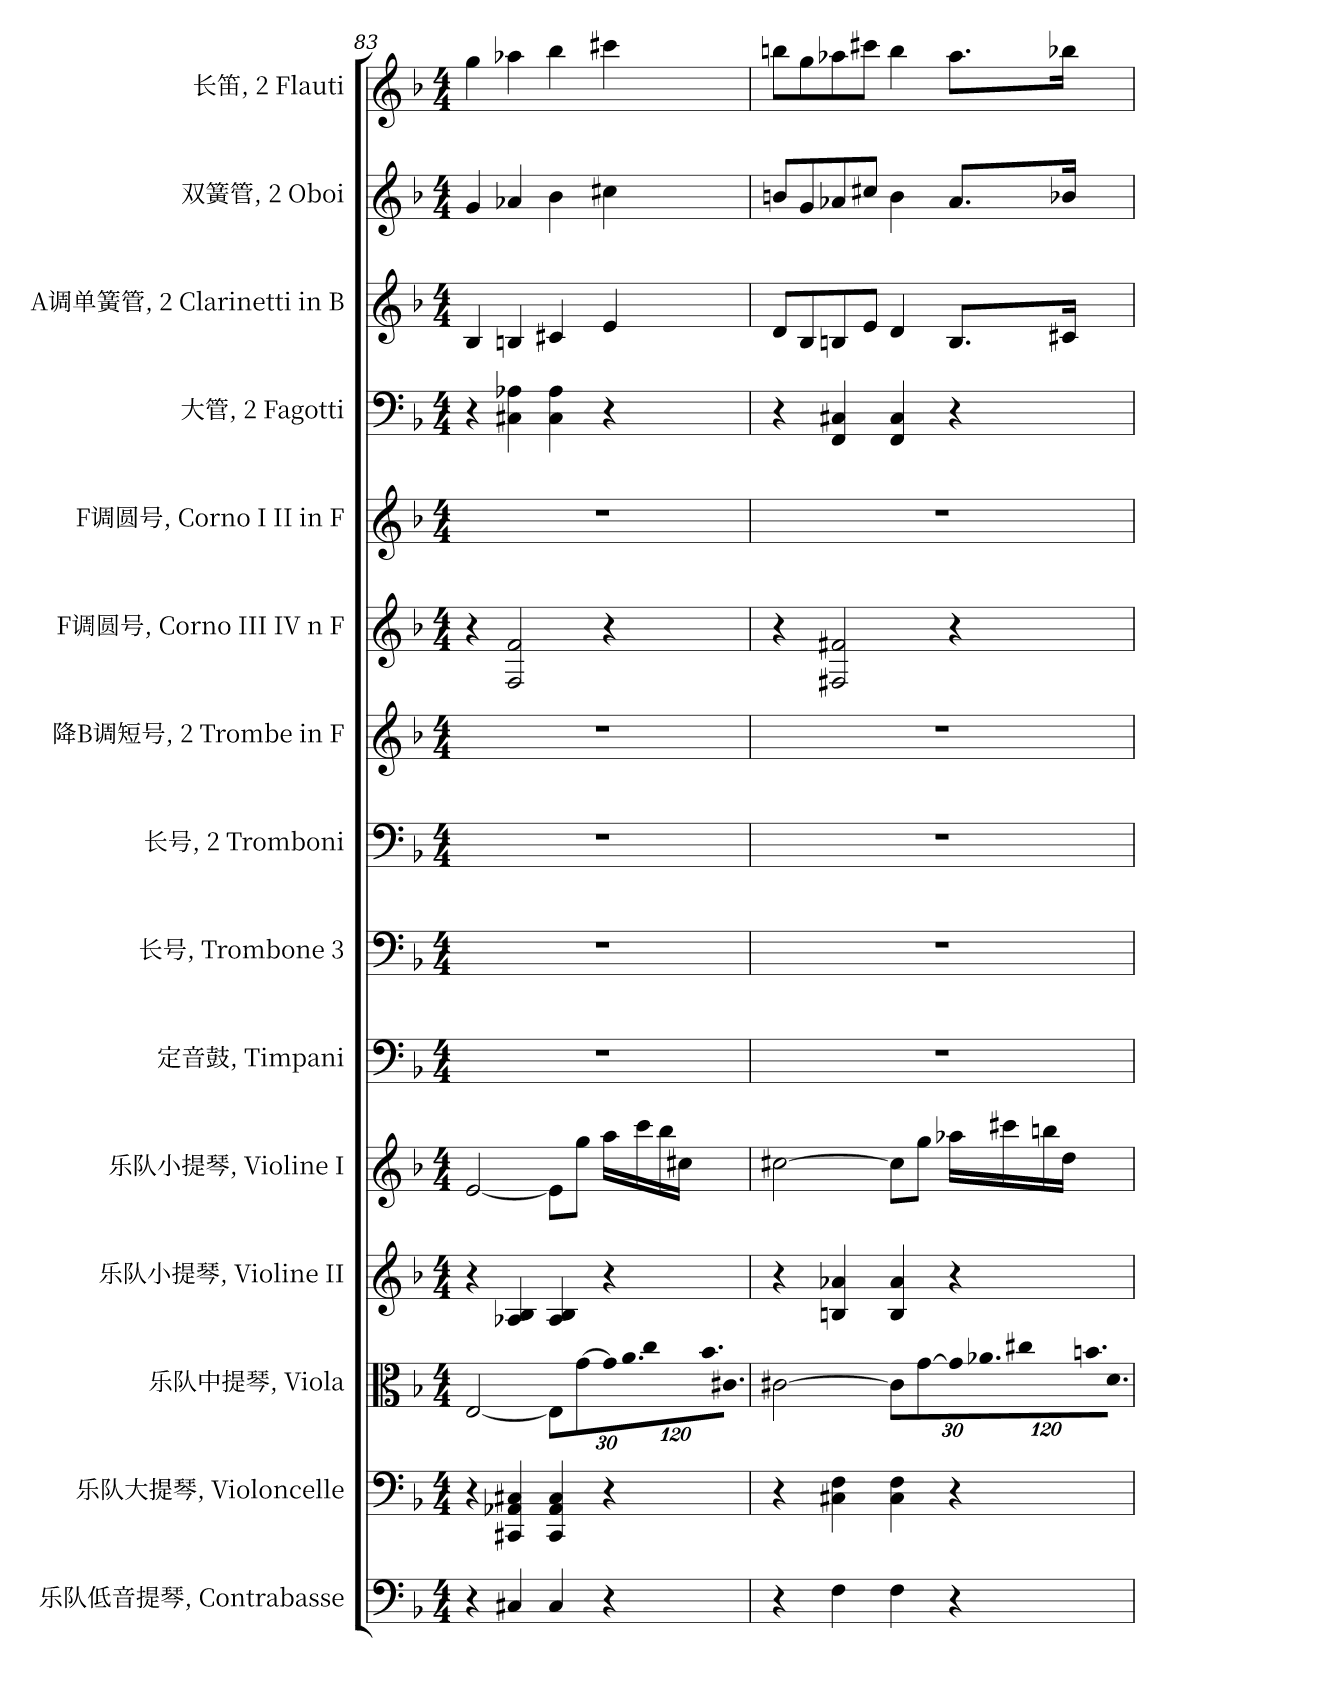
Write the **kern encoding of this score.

**kern	**kern	**kern	**kern	**kern	**kern	**kern	**kern	**kern	**kern	**kern	**kern	**kern	**kern	**kern
*part15	*part14	*part13	*part12	*part11	*part10	*part9	*part8	*part7	*part6	*part5	*part4	*part3	*part2	*part1
*staff15	*staff14	*staff13	*staff12	*staff11	*staff10	*staff9	*staff8	*staff7	*staff6	*staff5	*staff4	*staff3	*staff2	*staff1
*I"乐队低音提琴, Contrabasse	*I"乐队大提琴, Violoncelle	*I"乐队中提琴, Viola	*I"乐队小提琴, Violine II	*I"乐队小提琴, Violine I	*I"定音鼓, Timpani	*I"长号, Trombone 3	*I"长号, 2 Tromboni	*I"降B调短号, 2 Trombe in F	*I"F调圆号, Corno III IV n F	*I"F调圆号, Corno I II in F	*I"大管, 2 Fagotti	*I"A调单簧管, 2 Clarinetti in B	*I"双簧管, 2 Oboi	*I"长笛, 2 Flauti
*I'Cbs.	*	*	*	*	*I'Timp.	*I'Tbn.	*I'Tbn.	*	*	*	*	*I'A Cl.	*I'Ob.	*I'Fl.
*clefF4	*clefF4	*clefC3	*clefG2	*clefG2	*clefF4	*clefF4	*clefF4	*clefG2	*clefG2	*clefG2	*clefF4	*clefG2	*clefG2	*clefG2
*ITrd7c12	*	*	*	*	*	*	*	*ITrd1c2	*ITrd4c7	*ITrd4c7	*	*ITrd2c3	*	*
*k[b-]	*k[b-]	*k[b-]	*k[b-]	*k[b-]	*k[b-]	*k[b-]	*k[b-]	*k[b-e-a-]	*k[b-e-]	*k[b-e-]	*k[b-]	*k[f#c#]	*k[b-]	*k[b-]
*M4/4	*M4/4	*M4/4	*M4/4	*M4/4	*M4/4	*M4/4	*M4/4	*M4/4	*M4/4	*M4/4	*M4/4	*M4/4	*M4/4	*M4/4
=83	=83	=83	=83	=83	=83	=83	=83	=83	=83	=83	=83	=83	=83	=83
4r	4r	[2E/	4r	[2e/	1r	1r	1r	1r	4r	1r	4r	4G/	4g/	4gg\
4CC#X/	4CC#X/ 4AA-X/ 4C#X/	.	4A-X/ 4B-/	.	.	.	.	.	2BB-/ 2B-/	.	4C#X\ 4A-X\	4G#X/	4a-X/	4aa-X\
4CC#/	4CC#/ 4AA-/ 4C#/	8E\L]	4A-/ 4B-/	8e\L]	.	.	.	.	.	.	4C#\ 4A-\	4A#X/	4b-\	4bb-\
.	.	[8g\	.	8gg\J	.	.	.	.	.	.	.	.	.	.
*	*	*Xbrackettup	*	*	*	*	*	*	*	*	*	*	*	*
*	*	*	*	*	*	*	*	*	*	*	*	*	*	*MM53
!	!	!LO:N:vis=256%9	!	!	!	!	!	!	!	!	!	!	!	!
4r	4r	960%17g\KLL]	4r	16aa\LL	.	.	.	.	4r	.	4r	4c#/	4cc#X\	4ccc#X\
!	!	!LO:N:vis=32.	!	!	!	!	!	!	!	!	!	!	!	!
.	.	1920%103a\J	.	.	.	.	.	.	.	.	.	.	.	.
.	.	.	.	16ccc\	.	.	.	.	.	.	.	.	.	.
!	!	!LO:N:vis=16	!	!	!	!	!	!	!	!	!	!	!	!
.	.	1920%137cc\	.	.	.	.	.	.	.	.	.	.	.	.
.	.	.	.	16bb-\	.	.	.	.	.	.	.	.	.	.
!	!	!LO:N:vis=32.	!	!	!	!	!	!	!	!	!	!	!	!
.	.	1920%103b-\L	.	.	.	.	.	.	.	.	.	.	.	.
.	.	.	.	16cc#X\JJ	.	.	.	.	.	.	.	.	.	.
!	!	!LO:N:vis=32.	!	!	!	!	!	!	!	!	!	!	!	!
.	.	1920%103c#X\JJJ	.	.	.	.	.	.	.	.	.	.	.	.
!!LO:PB:g=z
=84	=84	=84	=84	=84	=84	=84	=84	=84	=84	=84	=84	=84	=84	=84
4r	4r	[2c#X\	4r	[2cc#X\	1r	1r	1r	1r	4r	1r	4r	8B/L	8bn/L	8bbn\L
.	.	.	.	.	.	.	.	.	.	.	.	8G/	8g/	8gg\
4FF\	4C#X\ 4F\	.	4Bn/ 4a-X/	.	.	.	.	.	2BBn/ 2Bn/	.	4FF/ 4C#X/	8G#X/	8a-X/	8aa-X\
.	.	.	.	.	.	.	.	.	.	.	.	8c#/J	8cc#X/J	8ccc#X\J
4FF\	4C#\ 4F\	8c#\L]	4B/ 4a-/	8cc#\L]	.	.	.	.	.	.	4FF/ 4C#/	4B/	4b\	4bb\
.	.	[8g\	.	8gg\J	.	.	.	.	.	.	.	.	.	.
!	!	!LO:N:vis=256%9	!	!	!	!	!	!	!	!	!	!	!	!
4r	4r	960%17g\KLL]	4r	16aa-X\LL	.	.	.	.	4r	.	4r	8.G#/L	8.a-/L	8.aa-\L
!	!	!LO:N:vis=32.	!	!	!	!	!	!	!	!	!	!	!	!
.	.	1920%103a-X\J	.	.	.	.	.	.	.	.	.	.	.	.
.	.	.	.	16ccc#X\	.	.	.	.	.	.	.	.	.	.
!	!	!LO:N:vis=16	!	!	!	!	!	!	!	!	!	!	!	!
.	.	1920%137cc#X\	.	.	.	.	.	.	.	.	.	.	.	.
.	.	.	.	16bbn\	.	.	.	.	.	.	.	.	.	.
!	!	!LO:N:vis=32.	!	!	!	!	!	!	!	!	!	!	!	!
.	.	1920%103bn\L	.	.	.	.	.	.	.	.	.	.	.	.
.	.	.	.	16dd\JJ	.	.	.	.	.	.	.	16A#X/Jk	16b-X/Jk	16bb-X\Jk
!	!	!LO:N:vis=32.	!	!	!	!	!	!	!	!	!	!	!	!
.	.	1920%103d\JJJ	.	.	.	.	.	.	.	.	.	.	.	.
=	=	=	=	=	=	=	=	=	=	=	=	=	=	=
*-	*-	*-	*-	*-	*-	*-	*-	*-	*-	*-	*-	*-	*-	*-
